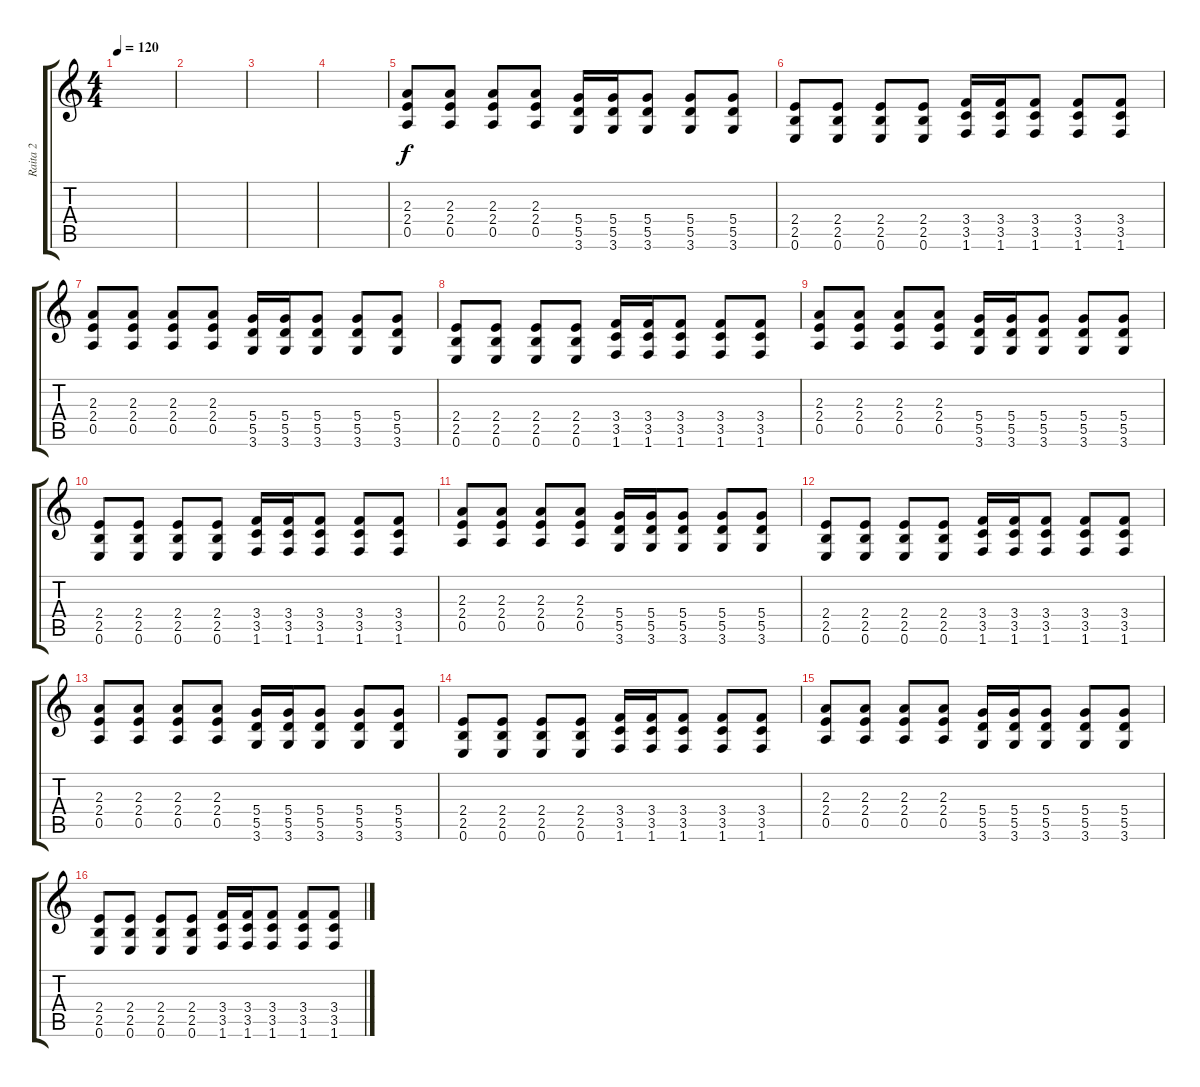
\track ("Raita 2" "Raita 2") {instrument distortionguitar}
\staff {score tabs}
\tuning (E4 B3 G3 D3 A2 E2) {hide}
\ts (4 4)
\tempo 120
\clef g2
\ks c
|
|
|
|
(2.3 2.4 0.5).8 (2.3 2.4 0.5).8 (2.3 2.4 0.5).8 (2.3 2.4 0.5).8 (5.4 5.5 3.6).16 (5.4 5.5 3.6).16 (5.4 5.5 3.6).8 (5.4 5.5 3.6).8 (5.4 5.5 3.6).8 |
(2.4 2.5 0.6).8 (2.4 2.5 0.6).8 (2.4 2.5 0.6).8 (2.4 2.5 0.6).8 (3.4 3.5 1.6).16 (3.4 3.5 1.6).16 (3.4 3.5 1.6).8 (3.4 3.5 1.6).8 (3.4 3.5 1.6).8 |
(2.3 2.4 0.5).8 (2.3 2.4 0.5).8 (2.3 2.4 0.5).8 (2.3 2.4 0.5).8 (5.4 5.5 3.6).16 (5.4 5.5 3.6).16 (5.4 5.5 3.6).8 (5.4 5.5 3.6).8 (5.4 5.5 3.6).8 |
(2.4 2.5 0.6).8 (2.4 2.5 0.6).8 (2.4 2.5 0.6).8 (2.4 2.5 0.6).8 (3.4 3.5 1.6).16 (3.4 3.5 1.6).16 (3.4 3.5 1.6).8 (3.4 3.5 1.6).8 (3.4 3.5 1.6).8 |
(2.3 2.4 0.5).8 (2.3 2.4 0.5).8 (2.3 2.4 0.5).8 (2.3 2.4 0.5).8 (5.4 5.5 3.6).16 (5.4 5.5 3.6).16 (5.4 5.5 3.6).8 (5.4 5.5 3.6).8 (5.4 5.5 3.6).8 |
(2.4 2.5 0.6).8 (2.4 2.5 0.6).8 (2.4 2.5 0.6).8 (2.4 2.5 0.6).8 (3.4 3.5 1.6).16 (3.4 3.5 1.6).16 (3.4 3.5 1.6).8 (3.4 3.5 1.6).8 (3.4 3.5 1.6).8 |
(2.3 2.4 0.5).8 (2.3 2.4 0.5).8 (2.3 2.4 0.5).8 (2.3 2.4 0.5).8 (5.4 5.5 3.6).16 (5.4 5.5 3.6).16 (5.4 5.5 3.6).8 (5.4 5.5 3.6).8 (5.4 5.5 3.6).8 |
(2.4 2.5 0.6).8 (2.4 2.5 0.6).8 (2.4 2.5 0.6).8 (2.4 2.5 0.6).8 (3.4 3.5 1.6).16 (3.4 3.5 1.6).16 (3.4 3.5 1.6).8 (3.4 3.5 1.6).8 (3.4 3.5 1.6).8 |
(2.3 2.4 0.5).8 (2.3 2.4 0.5).8 (2.3 2.4 0.5).8 (2.3 2.4 0.5).8 (5.4 5.5 3.6).16 (5.4 5.5 3.6).16 (5.4 5.5 3.6).8 (5.4 5.5 3.6).8 (5.4 5.5 3.6).8 |
(2.4 2.5 0.6).8 (2.4 2.5 0.6).8 (2.4 2.5 0.6).8 (2.4 2.5 0.6).8 (3.4 3.5 1.6).16 (3.4 3.5 1.6).16 (3.4 3.5 1.6).8 (3.4 3.5 1.6).8 (3.4 3.5 1.6).8 |
(2.3 2.4 0.5).8 (2.3 2.4 0.5).8 (2.3 2.4 0.5).8 (2.3 2.4 0.5).8 (5.4 5.5 3.6).16 (5.4 5.5 3.6).16 (5.4 5.5 3.6).8 (5.4 5.5 3.6).8 (5.4 5.5 3.6).8 |
(2.4 2.5 0.6).8 (2.4 2.5 0.6).8 (2.4 2.5 0.6).8 (2.4 2.5 0.6).8 (3.4 3.5 1.6).16 (3.4 3.5 1.6).16 (3.4 3.5 1.6).8 (3.4 3.5 1.6).8 (3.4 3.5 1.6).8
